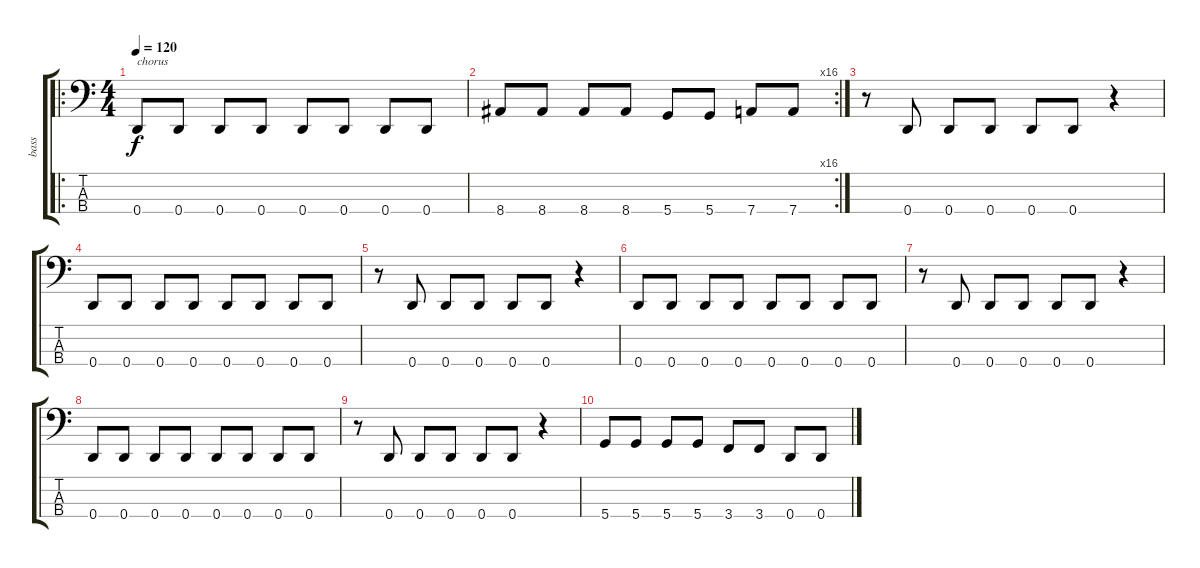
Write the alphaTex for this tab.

\track ("bass" "bass") {instrument electricbassfinger}
\staff {score tabs}
\tuning (G2 D2 A1 D1) {hide}
\ro
\ts (4 4)
\tempo 120
\clef f4
\ks c
0.4.8{txt "chorus" dy f} 0.4.8 0.4.8 0.4.8 0.4.8 0.4.8 0.4.8 0.4.8 |
\rc 16
8.4.8 8.4.8 8.4.8 8.4.8 5.4.8 5.4.8 7.4.8 7.4.8 |
r.8 0.4.8 0.4.8 0.4.8 0.4.8 0.4.8 r.4 |
0.4.8 0.4.8 0.4.8 0.4.8 0.4.8 0.4.8 0.4.8 0.4.8 |
r.8 0.4.8 0.4.8 0.4.8 0.4.8 0.4.8 r.4 |
0.4.8 0.4.8 0.4.8 0.4.8 0.4.8 0.4.8 0.4.8 0.4.8 |
r.8 0.4.8 0.4.8 0.4.8 0.4.8 0.4.8 r.4 |
0.4.8 0.4.8 0.4.8 0.4.8 0.4.8 0.4.8 0.4.8 0.4.8 |
r.8 0.4.8 0.4.8 0.4.8 0.4.8 0.4.8 r.4 |
5.4.8 5.4.8 5.4.8 5.4.8 3.4.8 3.4.8 0.4.8 0.4.8
